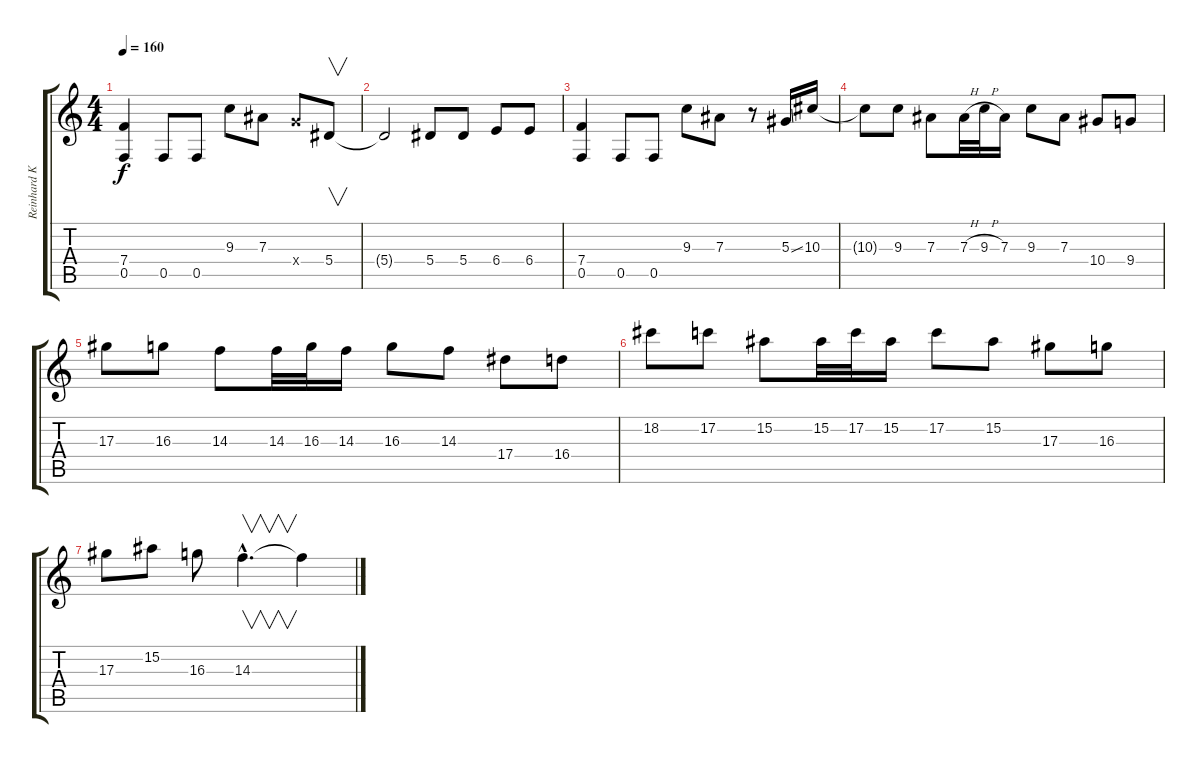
\track ("Reinhard Klein" "Reinhard K") {instrument distortionguitar}
\staff {score tabs}
\tuning (C4 G3 Eb3 Bb2 F2 C2) {hide}
\ts (4 4)
\tempo 160
\clef g2
\ks c
(7.4 0.5).4{dy f} 0.5.8 0.5.8 9.3.8 7.3.8 9.4{x}.8 5.4.8{v} |
5.4{t}.2 5.4.8 5.4.8 6.4.8 6.4.8 |
(7.4 0.5).4 0.5.8 0.5.8 9.3.8 7.3.8 r.8 5.3{ss}.16 10.3.16 |
10.3{t}.8 9.3.8 7.3.8 7.3{h}.32 9.3{h}.32 7.3.16 9.3.8 7.3.8 10.4.8 9.4.8 |
17.3.8 16.3.8 14.3.8 14.3.32 16.3.32 14.3.16 16.3.8 14.3.8 17.4.8 16.4.8 |
18.2.8 17.2.8 15.2.8 15.2.32 17.2.32 15.2.16 17.2.8 15.2.8 17.3.8 16.3.8 |
17.3.8 15.2.8 16.3.8 14.3{hac}.4{v d} 14.3{t}.4
